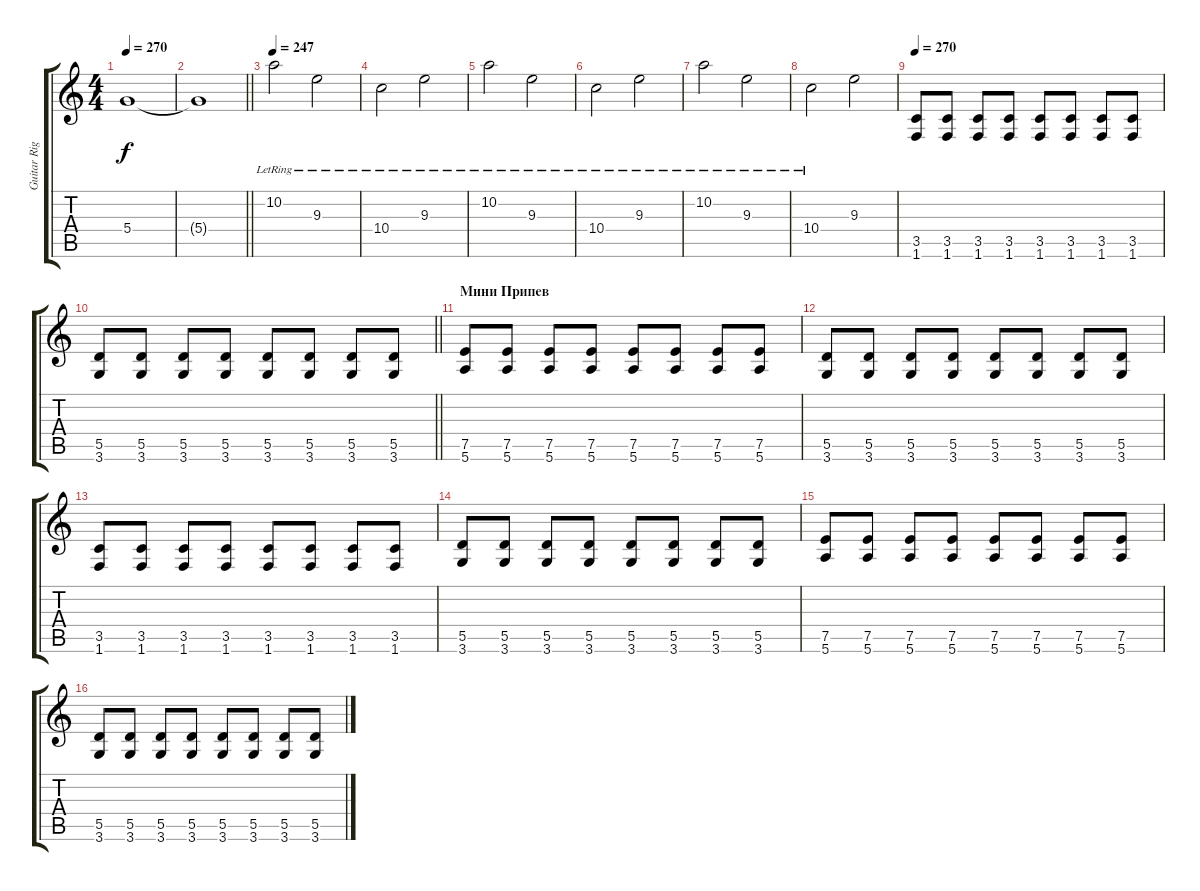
\track ("Guitar Right" "Guitar Rig") {instrument overdrivenguitar}
\staff {score tabs}
\tuning (E4 B3 G3 D3 A2 E2) {hide}
\ts (4 4)
\tempo 270
\clef g2
\ks c
5.4{t}.1{dy f} |
\barLineRight lightlight
5.4{t}.1 |
\section ("" "")
\tempo 247
10.2{lr}.2{instrument electricguitarclean} 9.3{lr}.2 |
10.4{lr}.2 9.3{lr}.2 |
10.2{lr}.2 9.3{lr}.2 |
10.4{lr}.2 9.3{lr}.2 |
10.2{lr}.2 9.3{lr}.2 |
10.4{lr}.2 9.3.2 |
\tempo 270
(3.5 1.6).8{instrument overdrivenguitar} (3.5 1.6).8 (3.5 1.6).8 (3.5 1.6).8 (3.5 1.6).8 (3.5 1.6).8 (3.5 1.6).8 (3.5 1.6).8 |
\barLineRight lightlight
(5.5 3.6).8 (5.5 3.6).8 (5.5 3.6).8 (5.5 3.6).8 (5.5 3.6).8 (5.5 3.6).8 (5.5 3.6).8 (5.5 3.6).8 |
\section ("" "Мини Припев")
(7.5 5.6).8 (7.5 5.6).8 (7.5 5.6).8 (7.5 5.6).8 (7.5 5.6).8 (7.5 5.6).8 (7.5 5.6).8 (7.5 5.6).8 |
(5.5 3.6).8 (5.5 3.6).8 (5.5 3.6).8 (5.5 3.6).8 (5.5 3.6).8 (5.5 3.6).8 (5.5 3.6).8 (5.5 3.6).8 |
(3.5 1.6).8 (3.5 1.6).8 (3.5 1.6).8 (3.5 1.6).8 (3.5 1.6).8 (3.5 1.6).8 (3.5 1.6).8 (3.5 1.6).8 |
(5.5 3.6).8 (5.5 3.6).8 (5.5 3.6).8 (5.5 3.6).8 (5.5 3.6).8 (5.5 3.6).8 (5.5 3.6).8 (5.5 3.6).8 |
(7.5 5.6).8 (7.5 5.6).8 (7.5 5.6).8 (7.5 5.6).8 (7.5 5.6).8 (7.5 5.6).8 (7.5 5.6).8 (7.5 5.6).8 |
(5.5 3.6).8 (5.5 3.6).8 (5.5 3.6).8 (5.5 3.6).8 (5.5 3.6).8 (5.5 3.6).8 (5.5 3.6).8 (5.5 3.6).8
